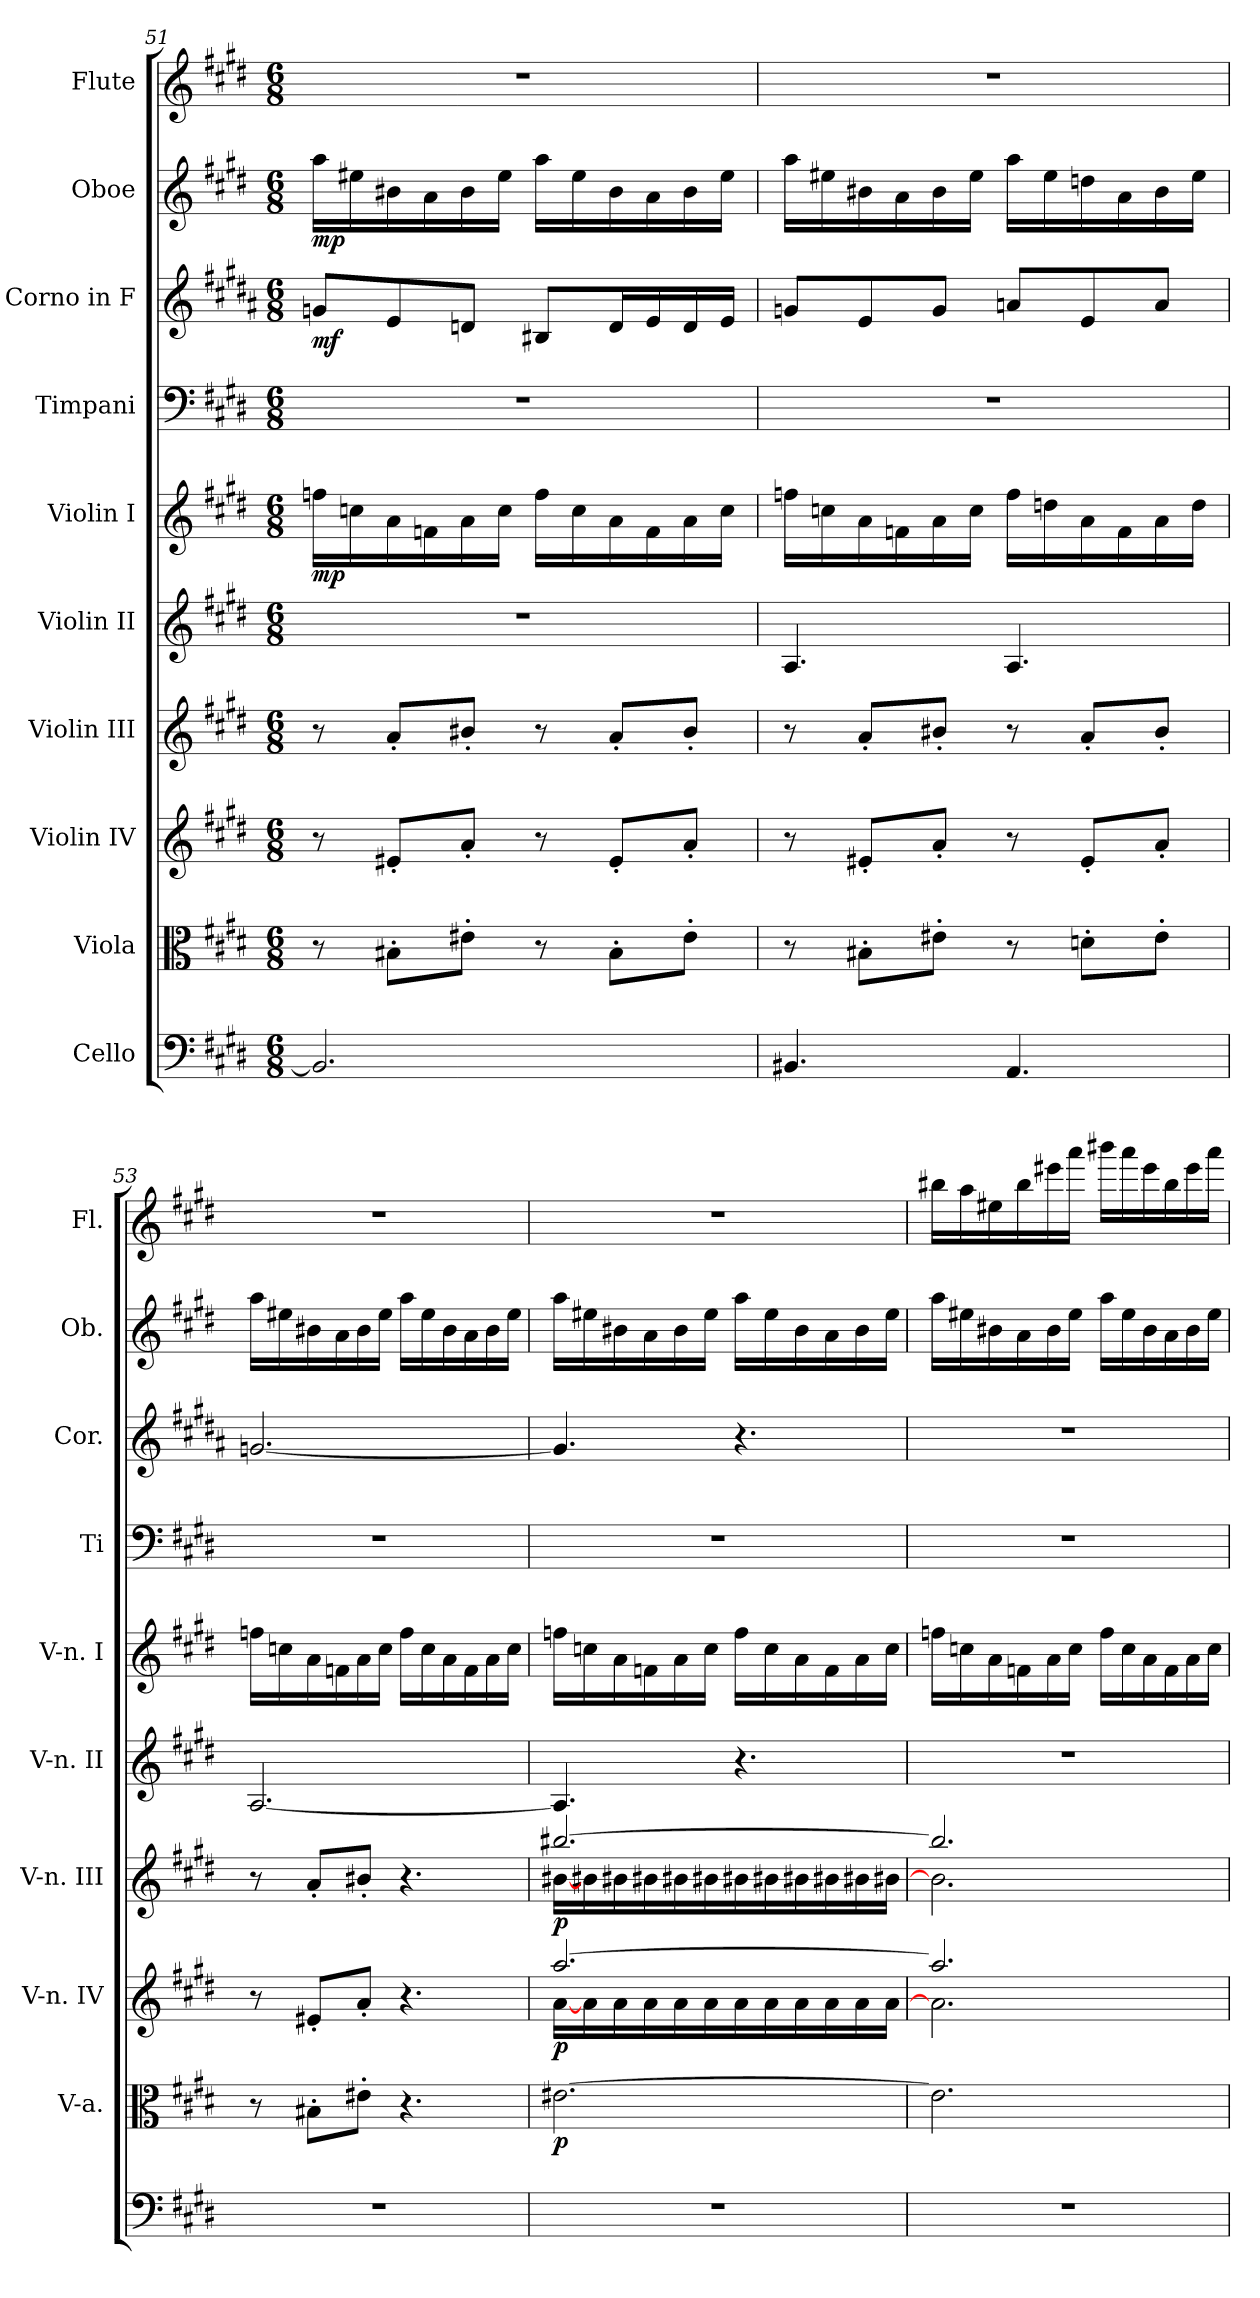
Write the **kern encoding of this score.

**kern	**kern	**dynam	**kern	**dynam	**kern	**dynam	**kern	**kern	**dynam	**kern	**kern	**dynam	**kern	**dynam	**kern
*part10	*part9	*part9	*part8	*part8	*part7	*part7	*part6	*part5	*part5	*part4	*part3	*part3	*part2	*part2	*part1
*staff10	*staff9	*staff9	*staff8	*staff8	*staff7	*staff7	*staff6	*staff5	*staff5	*staff4	*staff3	*staff3	*staff2	*staff2	*staff1
*I"Cello	*I"Viola	*	*I"Violin IV	*	*I"Violin III	*	*I"Violin II	*I"Violin I	*	*I"Timpani	*I"Corno in F	*	*I"Oboe	*	*I"Flute
*	*I'V-a.	*	*I'V-n. IV	*	*I'V-n. III	*	*I'V-n. II	*I'V-n. I	*	*I'Ti	*I'Cor.	*	*I'Ob.	*	*I'Fl.
*clefF4	*clefC3	*	*clefG2	*	*clefG2	*	*clefG2	*clefG2	*	*clefF4	*clefG2	*	*clefG2	*	*clefG2
*	*	*	*	*	*	*	*	*	*	*	*ITrd4c7	*	*	*	*
*k[f#c#g#d#]	*k[f#c#g#d#]	*	*k[f#c#g#d#]	*	*k[f#c#g#d#]	*	*k[f#c#g#d#]	*k[f#c#g#d#]	*	*k[f#c#g#d#]	*k[f#c#g#d#]	*	*k[f#c#g#d#]	*	*k[f#c#g#d#]
*M6/8	*M6/8	*	*M6/8	*	*M6/8	*	*M6/8	*M6/8	*	*M6/8	*M6/8	*	*M6/8	*	*M6/8
=51	=51	=51	=51	=51	=51	=51	=51	=51	=51	=51	=51	=51	=51	=51	=51
!	!	!	!	!	!	!	!	!	!LO:DY:b	!	!	!LO:DY:b	!	!LO:DY:b	!
2.BB#/]	8r	.	8r	.	8r	.	2.r	16ffn\LL	mp	2.r	8cn/L	mf	16aa\LL	mp	2.r
.	.	.	.	.	.	.	.	16ccn\	.	.	.	.	16ee#X\	.	.
.	8B#X'\L	.	8e#X'/L	.	8a'/L	.	.	16a\	.	.	8A/	.	16b#X\	.	.
.	.	.	.	.	.	.	.	16fn\	.	.	.	.	16a\	.	.
.	8e#X'\J	.	8a'/J	.	8b#X'/J	.	.	16a\	.	.	8Gn/J	.	16b#\	.	.
.	.	.	.	.	.	.	.	16cc\JJ	.	.	.	.	16ee#\JJ	.	.
.	8r	.	8r	.	8r	.	.	16ff\LL	.	.	8E#X/L	.	16aa\LL	.	.
.	.	.	.	.	.	.	.	16cc\	.	.	.	.	16ee#\	.	.
.	8B#'\L	.	8e#'/L	.	8a'/L	.	.	16a\	.	.	16G/L	.	16b#\	.	.
.	.	.	.	.	.	.	.	16f\	.	.	16A/	.	16a\	.	.
.	8e#'\J	.	8a'/J	.	8b#'/J	.	.	16a\	.	.	16G/	.	16b#\	.	.
.	.	.	.	.	.	.	.	16cc\JJ	.	.	16A/JJ	.	16ee#\JJ	.	.
=52	=52	=52	=52	=52	=52	=52	=52	=52	=52	=52	=52	=52	=52	=52	=52
4.BB#X/	8r	.	8r	.	8r	.	4.A/	16ffn\LL	.	2.r	8cn/L	.	16aa\LL	.	2.r
.	.	.	.	.	.	.	.	16ccn\	.	.	.	.	16ee#X\	.	.
.	8B#X'\L	.	8e#X'/L	.	8a'/L	.	.	16a\	.	.	8A/	.	16b#X\	.	.
.	.	.	.	.	.	.	.	16fn\	.	.	.	.	16a\	.	.
.	8e#X'\J	.	8a'/J	.	8b#X'/J	.	.	16a\	.	.	8c/J	.	16b#\	.	.
.	.	.	.	.	.	.	.	16cc\JJ	.	.	.	.	16ee#\JJ	.	.
4.AA/	8r	.	8r	.	8r	.	4.A/	16ff\LL	.	.	8dn/L	.	16aa\LL	.	.
.	.	.	.	.	.	.	.	16ddn\	.	.	.	.	16ee#\	.	.
.	8dn'\L	.	8e#'/L	.	8a'/L	.	.	16a\	.	.	8A/	.	16ddn\	.	.
.	.	.	.	.	.	.	.	16f\	.	.	.	.	16a\	.	.
.	8e#'\J	.	8a'/J	.	8b#'/J	.	.	16a\	.	.	8d/J	.	16b#\	.	.
.	.	.	.	.	.	.	.	16dd\JJ	.	.	.	.	16ee#\JJ	.	.
!!LO:LB:g=z
=53	=53	=53	=53	=53	=53	=53	=53	=53	=53	=53	=53	=53	=53	=53	=53
2.r	8r	.	8r	.	8r	.	[2.A/	16ffn\LL	.	2.r	[2.cn/	.	16aa\LL	.	2.r
.	.	.	.	.	.	.	.	16ccn\	.	.	.	.	16ee#X\	.	.
.	8B#X'\L	.	8e#X'/L	.	8a'/L	.	.	16a\	.	.	.	.	16b#X\	.	.
.	.	.	.	.	.	.	.	16fn\	.	.	.	.	16a\	.	.
.	8e#X'\J	.	8a'/J	.	8b#X'/J	.	.	16a\	.	.	.	.	16b#\	.	.
.	.	.	.	.	.	.	.	16cc\JJ	.	.	.	.	16ee#\JJ	.	.
.	4.r	.	4.r	.	4.r	.	.	16ff\LL	.	.	.	.	16aa\LL	.	.
.	.	.	.	.	.	.	.	16cc\	.	.	.	.	16ee#\	.	.
.	.	.	.	.	.	.	.	16a\	.	.	.	.	16b#\	.	.
.	.	.	.	.	.	.	.	16f\	.	.	.	.	16a\	.	.
.	.	.	.	.	.	.	.	16a\	.	.	.	.	16b#\	.	.
.	.	.	.	.	.	.	.	16cc\JJ	.	.	.	.	16ee#\JJ	.	.
=54	=54	=54	=54	=54	=54	=54	=54	=54	=54	=54	=54	=54	=54	=54	=54
*	*	*	*^	*	*^	*	*^	*	*	*	*	*	*	*	*
!	!	!LO:DY:b	!	!	!LO:DY:b	!	!	!LO:DY:b	!	!	!	!	!	!	!	!	!	!
*	*	*	*tremolo	*	*	*	*	*	*	*	*	*	*	*	*	*	*	*
*	*	*	*	*	*	*tremolo	*	*	*	*	*	*	*	*	*	*	*	*
2.r	[2.e#X\	p	[2.aa/	[16a\LL	p	[2.bb#X/	[16b#X\LL	p	4.A/]	4.ryy	16ffn\LL	.	2.r	4.c/]	.	16aa\LL	.	2.r
.	.	.	.	16a\	.	.	16b#X\	.	.	.	16ccn\	.	.	.	.	16ee#X\	.	.
.	.	.	.	16a\	.	.	16b#X\	.	.	.	16a\	.	.	.	.	16b#X\	.	.
.	.	.	.	16a\	.	.	16b#X\	.	.	.	16fn\	.	.	.	.	16a\	.	.
.	.	.	.	16a\	.	.	16b#X\	.	.	.	16a\	.	.	.	.	16b#\	.	.
.	.	.	.	16a\	.	.	16b#X\	.	.	.	16cc\JJ	.	.	.	.	16ee#\JJ	.	.
.	.	.	.	16a\	.	.	16b#X\	.	4.r	4.ryy	16ff\LL	.	.	4.r	.	16aa\LL	.	.
.	.	.	.	16a\	.	.	16b#X\	.	.	.	16cc\	.	.	.	.	16ee#\	.	.
.	.	.	.	16a\	.	.	16b#X\	.	.	.	16a\	.	.	.	.	16b#\	.	.
.	.	.	.	16a\	.	.	16b#X\	.	.	.	16f\	.	.	.	.	16a\	.	.
.	.	.	.	16a\	.	.	16b#X\	.	.	.	16a\	.	.	.	.	16b#\	.	.
.	.	.	.	16a\JJ	.	.	16b#X\JJ	.	.	.	16cc\JJ	.	.	.	.	16ee#\JJ	.	.
*	*	*	*	*	*	*Xtremolo	*	*	*	*	*	*	*	*	*	*	*	*
*	*	*	*Xtremolo	*	*	*	*	*	*	*	*	*	*	*	*	*	*	*
*	*	*	*	*	*	*	*	*	*v	*v	*	*	*	*	*	*	*	*
!!LO:PB:g=z
=55	=55	=55	=55	=55	=55	=55	=55	=55	=55	=55	=55	=55	=55	=55	=55	=55	=55
2.r	2.e#\]	.	2.aa/]	2.a\]	.	2.bb#/]	2.b#\]	.	2.r	16ffn\LL	.	2.r	2.r	.	16aa\LL	.	16bb#X\LL
.	.	.	.	.	.	.	.	.	.	16ccn\	.	.	.	.	16ee#X\	.	16aa\
.	.	.	.	.	.	.	.	.	.	16a\	.	.	.	.	16b#X\	.	16ee#X\
.	.	.	.	.	.	.	.	.	.	16fn\	.	.	.	.	16a\	.	16bb#\
.	.	.	.	.	.	.	.	.	.	16a\	.	.	.	.	16b#\	.	16eee#X\
.	.	.	.	.	.	.	.	.	.	16cc\JJ	.	.	.	.	16ee#\JJ	.	16aaa\JJ
.	.	.	.	.	.	.	.	.	.	16ff\LL	.	.	.	.	16aa\LL	.	16bbb#X\LL
.	.	.	.	.	.	.	.	.	.	16cc\	.	.	.	.	16ee#\	.	16aaa\
.	.	.	.	.	.	.	.	.	.	16a\	.	.	.	.	16b#\	.	16eee#\
.	.	.	.	.	.	.	.	.	.	16f\	.	.	.	.	16a\	.	16bb#\
.	.	.	.	.	.	.	.	.	.	16a\	.	.	.	.	16b#\	.	16eee#\
.	.	.	.	.	.	.	.	.	.	16cc\JJ	.	.	.	.	16ee#\JJ	.	16aaa\JJ
*	*	*	*v	*v	*	*	*	*	*	*	*	*	*	*	*	*	*
*	*	*	*	*	*v	*v	*	*	*	*	*	*	*	*	*	*
=	=	=	=	=	=	=	=	=	=	=	=	=	=	=	=
*-	*-	*-	*-	*-	*-	*-	*-	*-	*-	*-	*-	*-	*-	*-	*-
